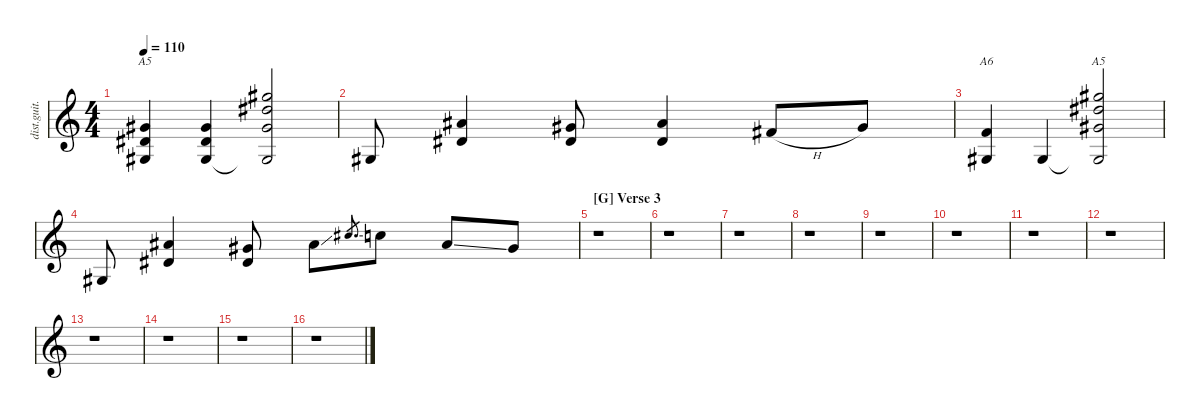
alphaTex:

\defaultSystemsLayout 4
\hideDynamics
\bracketExtendMode nobrackets
\otherSystemsTrackNameOrientation horizontal
\track ("E.Guitar I" "dist.guit.") {instrument distortionguitar}
\staff {score}
\tuning (Eb4 Bb3 Gb3 Db3 Ab2 Eb2)
\chord ("A5" x x 2 2 0 x) {showdiagram false showfingering false barre 2}
\chord ("A6" x x x 4 0 x) {showdiagram false showfingering false}
\chord ("A5" 5 5 2 x 0 x) {showdiagram false showfingering false barre 5}
\ts (4 4)
\tempo 110
\clef g2
\ks aminor
(0.5{acc #} 2.4{acc #} 2.3{acc #}).4{ch "A5" dy f beam Up} (2.3{acc #} 2.4{acc #} 0.5{acc #}).4{beam Up} (0.5{t acc #} 2.3{acc #} 5.2{acc #} 5.1{acc #}).2{beam Up} |
0.5{acc #}.8{beam Up} (2.4{acc #} 4.3{acc #}).4{beam Up} (2.3{acc #} 2.4{acc #}).8{beam Up} (2.4{acc #} 4.3{acc #}).4{beam Up} 0.3{h acc #}.8{beam Up} 2.3{acc #}.8{beam Up} |
(4.4 0.5{acc #}).4{ch "A6" beam Up} 0.5{acc #}.4{beam Up} (0.5{t acc #} 5.1{acc #} 5.2{acc #} 2.3{acc #}).2{ch "A5" beam Up} |
0.5{acc #}.8{beam Up} (2.4{acc #} 4.3{acc #}).4{beam Up} (2.3{acc #} 2.4{acc #}).8{beam Up} 4.3{ss acc #}.8{beam Down} 7.3{ss acc #}.8{d gr beam Up} 6.3.8{beam Down} 4.3{ss acc #}.8{beam Up} 2.3{acc #}.8{beam Up} |
\section ("G" "Verse 3")
r.1{beam Down} |
r.1{beam Down} |
r.1{beam Down} |
r.1{beam Down} |
r.1{beam Down} |
r.1{beam Down} |
r.1{beam Down} |
r.1{beam Down} |
r.1{beam Down} |
r.1{beam Down} |
r.1{beam Down} |
r.1{beam Down}
